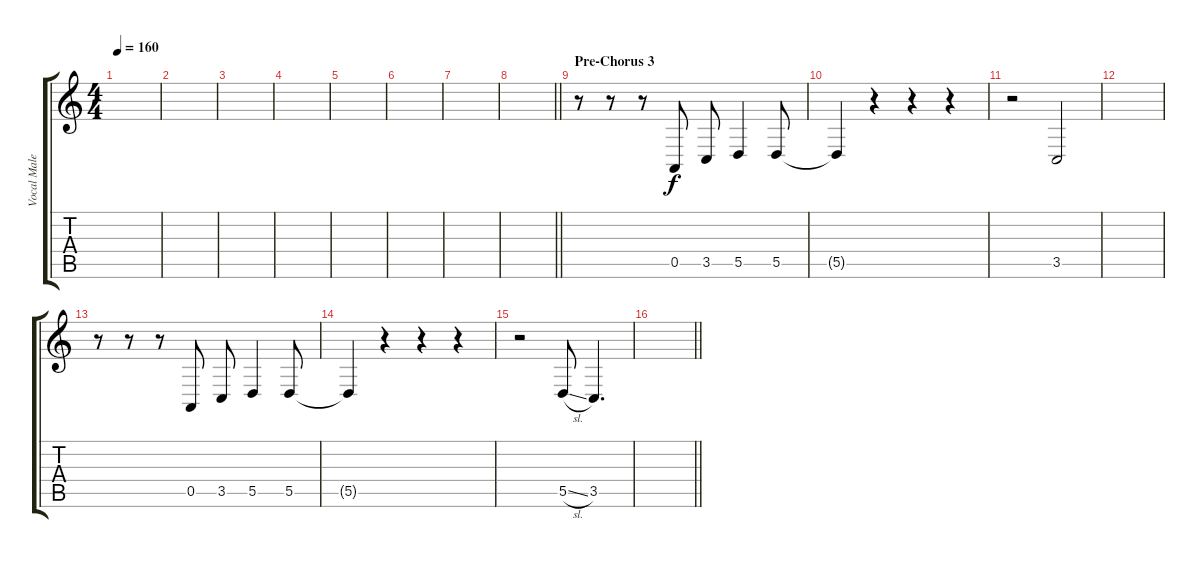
\track ("Vocal Male" "Vocal Male") {instrument lead2sawtooth}
\staff {score tabs}
\tuning (E4 B3 G3 D3 A2 E2) {hide}
\ts (4 4)
\tempo 160
\clef g2
\ks c
|
|
|
|
|
|
|
\barLineRight lightlight
|
\section ("" "Pre-Chorus 3")
r.8 r.8 r.8 0.5.8 3.5.8 5.5.4 5.5.8 |
5.5{t}.4 r.4 r.4 r.4 |
r.2 3.5.2 |
|
r.8 r.8 r.8 0.5.8 3.5.8 5.5.4 5.5.8 |
5.5{t}.4 r.4 r.4 r.4 |
r.2 5.5{sl}.8 3.5.4{d} |
\barLineRight lightlight
